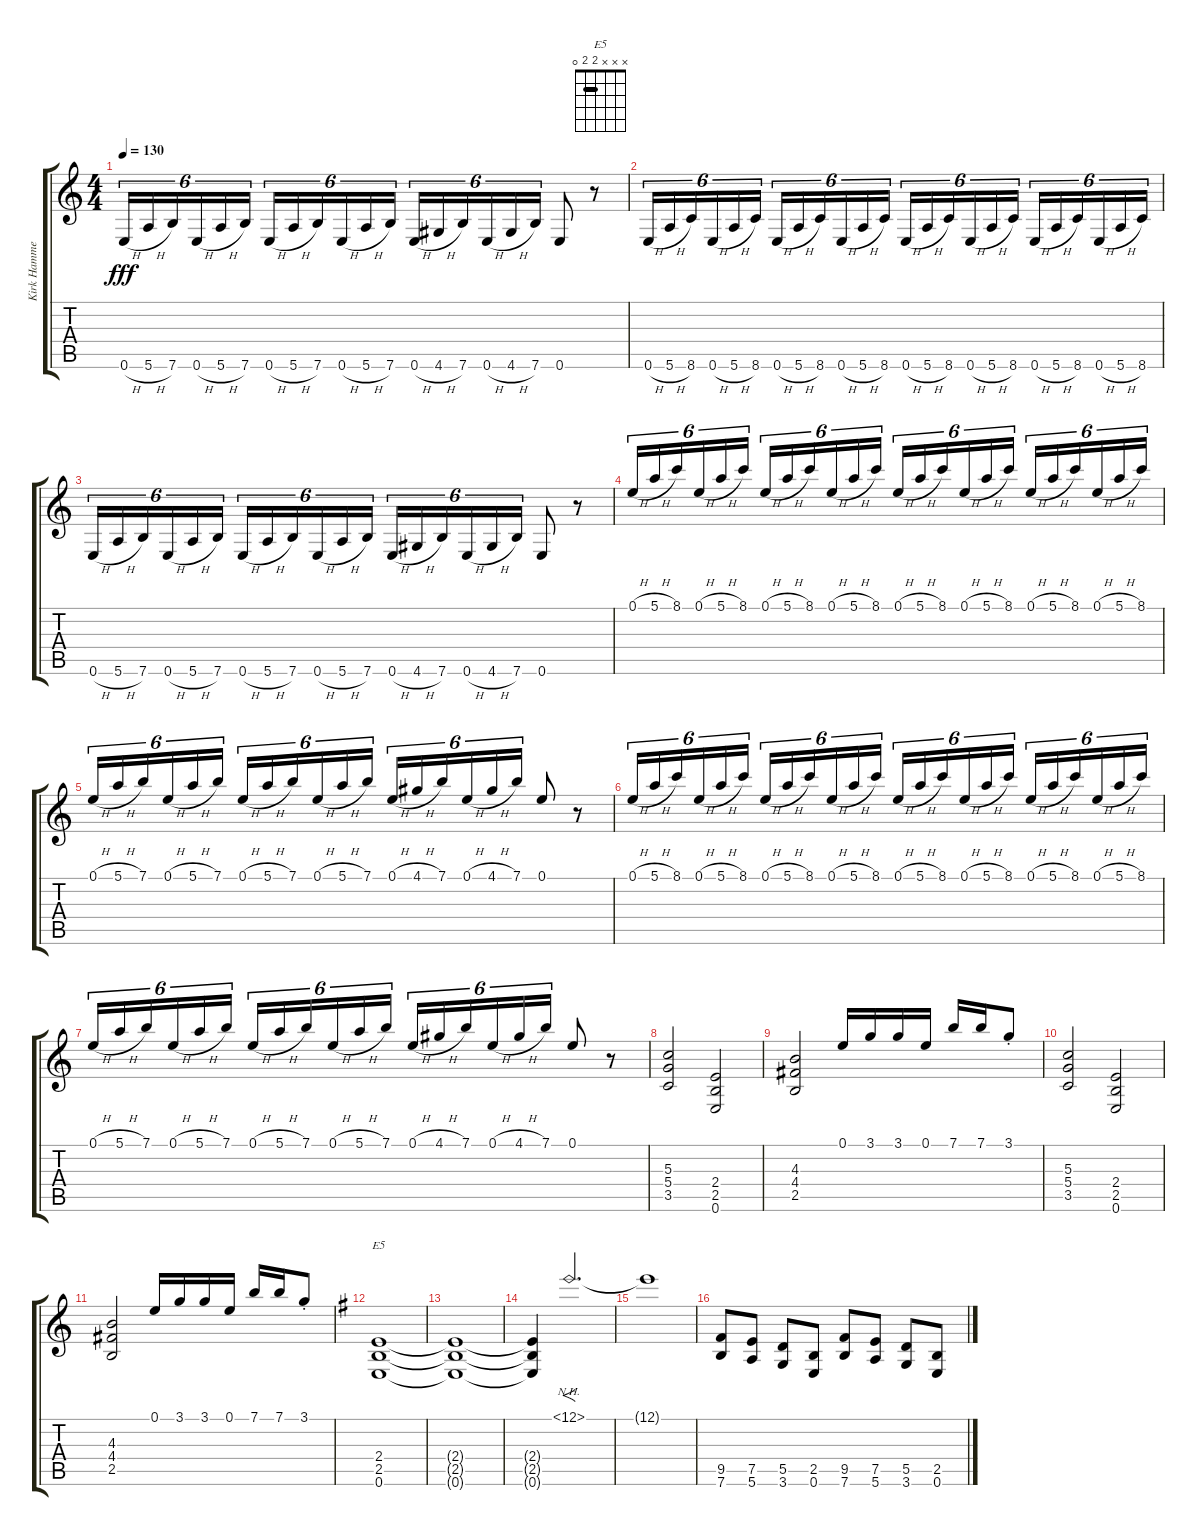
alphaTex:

\track ("Kirk Hammet" "Kirk Hamme") {instrument distortionguitar}
\staff {score tabs}
\tuning (E4 B3 G3 D3 A2 E2) {hide}
\chord ("E5" x x x 2 2 0) {barre 2}
\ts (4 4)
\tempo 130
\clef g2
\ks aminor
0.6{h}.16{tu (6 4) dy fff} 5.6{h}.16{tu (6 4)} 7.6.16{tu (6 4)} 0.6{h}.16{tu (6 4)} 5.6{h}.16{tu (6 4)} 7.6.16{tu (6 4)} 0.6{h}.16{tu (6 4)} 5.6{h}.16{tu (6 4)} 7.6.16{tu (6 4)} 0.6{h}.16{tu (6 4)} 5.6{h}.16{tu (6 4)} 7.6.16{tu (6 4)} 0.6{h}.16{tu (6 4)} 4.6{h}.16{tu (6 4)} 7.6.16{tu (6 4)} 0.6{h}.16{tu (6 4)} 4.6{h}.16{tu (6 4)} 7.6.16{tu (6 4)} 0.6.8 r.8 |
0.6{h}.16{tu (6 4)} 5.6{h}.16{tu (6 4)} 8.6.16{tu (6 4)} 0.6{h}.16{tu (6 4)} 5.6{h}.16{tu (6 4)} 8.6.16{tu (6 4)} 0.6{h}.16{tu (6 4)} 5.6{h}.16{tu (6 4)} 8.6.16{tu (6 4)} 0.6{h}.16{tu (6 4)} 5.6{h}.16{tu (6 4)} 8.6.16{tu (6 4)} 0.6{h}.16{tu (6 4)} 5.6{h}.16{tu (6 4)} 8.6.16{tu (6 4)} 0.6{h}.16{tu (6 4)} 5.6{h}.16{tu (6 4)} 8.6.16{tu (6 4)} 0.6{h}.16{tu (6 4)} 5.6{h}.16{tu (6 4)} 8.6.16{tu (6 4)} 0.6{h}.16{tu (6 4)} 5.6{h}.16{tu (6 4)} 8.6.16{tu (6 4)} |
0.6{h}.16{tu (6 4)} 5.6{h}.16{tu (6 4)} 7.6.16{tu (6 4)} 0.6{h}.16{tu (6 4)} 5.6{h}.16{tu (6 4)} 7.6.16{tu (6 4)} 0.6{h}.16{tu (6 4)} 5.6{h}.16{tu (6 4)} 7.6.16{tu (6 4)} 0.6{h}.16{tu (6 4)} 5.6{h}.16{tu (6 4)} 7.6.16{tu (6 4)} 0.6{h}.16{tu (6 4)} 4.6{h}.16{tu (6 4)} 7.6.16{tu (6 4)} 0.6{h}.16{tu (6 4)} 4.6{h}.16{tu (6 4)} 7.6.16{tu (6 4)} 0.6.8 r.8 |
0.1{h}.16{tu (6 4) beam Up} 5.1{h}.16{tu (6 4) beam Up} 8.1.16{tu (6 4) beam Up} 0.1{h}.16{tu (6 4) beam Up} 5.1{h}.16{tu (6 4) beam Up} 8.1.16{tu (6 4) beam Up} 0.1{h}.16{tu (6 4) beam Up} 5.1{h}.16{tu (6 4) beam Up} 8.1.16{tu (6 4) beam Up} 0.1{h}.16{tu (6 4) beam Up} 5.1{h}.16{tu (6 4) beam Up} 8.1.16{tu (6 4) beam Up} 0.1{h}.16{tu (6 4) beam Up} 5.1{h}.16{tu (6 4) beam Up} 8.1.16{tu (6 4) beam Up} 0.1{h}.16{tu (6 4) beam Up} 5.1{h}.16{tu (6 4) beam Up} 8.1.16{tu (6 4) beam Up} 0.1{h}.16{tu (6 4) beam Up} 5.1{h}.16{tu (6 4) beam Up} 8.1.16{tu (6 4) beam Up} 0.1{h}.16{tu (6 4) beam Up} 5.1{h}.16{tu (6 4) beam Up} 8.1.16{tu (6 4) beam Up} |
0.1{h}.16{tu (6 4) beam Up} 5.1{h}.16{tu (6 4) beam Up} 7.1.16{tu (6 4) beam Up} 0.1{h}.16{tu (6 4) beam Up} 5.1{h}.16{tu (6 4) beam Up} 7.1.16{tu (6 4) beam Up} 0.1{h}.16{tu (6 4) beam Up} 5.1{h}.16{tu (6 4) beam Up} 7.1.16{tu (6 4) beam Up} 0.1{h}.16{tu (6 4) beam Up} 5.1{h}.16{tu (6 4) beam Up} 7.1.16{tu (6 4) beam Up} 0.1{h}.16{tu (6 4) beam Up} 4.1{h}.16{tu (6 4) beam Up} 7.1.16{tu (6 4) beam Up} 0.1{h}.16{tu (6 4) beam Up} 4.1{h}.16{tu (6 4) beam Up} 7.1.16{tu (6 4) beam Up} 0.1.8{beam Up} r.8 |
0.1{h}.16{tu (6 4) beam Up} 5.1{h}.16{tu (6 4) beam Up} 8.1.16{tu (6 4) beam Up} 0.1{h}.16{tu (6 4) beam Up} 5.1{h}.16{tu (6 4) beam Up} 8.1.16{tu (6 4) beam Up} 0.1{h}.16{tu (6 4) beam Up} 5.1{h}.16{tu (6 4) beam Up} 8.1.16{tu (6 4) beam Up} 0.1{h}.16{tu (6 4) beam Up} 5.1{h}.16{tu (6 4) beam Up} 8.1.16{tu (6 4) beam Up} 0.1{h}.16{tu (6 4) beam Up} 5.1{h}.16{tu (6 4) beam Up} 8.1.16{tu (6 4) beam Up} 0.1{h}.16{tu (6 4) beam Up} 5.1{h}.16{tu (6 4) beam Up} 8.1.16{tu (6 4) beam Up} 0.1{h}.16{tu (6 4) beam Up} 5.1{h}.16{tu (6 4) beam Up} 8.1.16{tu (6 4) beam Up} 0.1{h}.16{tu (6 4) beam Up} 5.1{h}.16{tu (6 4) beam Up} 8.1.16{tu (6 4) beam Up} |
0.1{h}.16{tu (6 4) beam Up} 5.1{h}.16{tu (6 4) beam Up} 7.1.16{tu (6 4) beam Up} 0.1{h}.16{tu (6 4) beam Up} 5.1{h}.16{tu (6 4) beam Up} 7.1.16{tu (6 4) beam Up} 0.1{h}.16{tu (6 4) beam Up} 5.1{h}.16{tu (6 4) beam Up} 7.1.16{tu (6 4) beam Up} 0.1{h}.16{tu (6 4) beam Up} 5.1{h}.16{tu (6 4) beam Up} 7.1.16{tu (6 4) beam Up} 0.1{h}.16{tu (6 4) beam Up} 4.1{h}.16{tu (6 4) beam Up} 7.1.16{tu (6 4) beam Up} 0.1{h}.16{tu (6 4) beam Up} 4.1{h}.16{tu (6 4) beam Up} 7.1.16{tu (6 4) beam Up} 0.1.8{beam Up} r.8 |
(5.3 5.4 3.5).2 (2.4 2.5 0.6).2 |
(4.3 4.4 2.5).2 0.1.16{beam Up} 3.1.16{beam Up} 3.1.16{beam Up} 0.1.16{beam Up} 7.1.16{beam Up} 7.1.16{beam Up} 3.1{st}.8{beam Up} |
(5.3 5.4 3.5).2 (2.4 2.5 0.6).2 |
(4.3 4.4 2.5).2 0.1.16{beam Up} 3.1.16{beam Up} 3.1.16{beam Up} 0.1.16{beam Up} 7.1.16{beam Up} 7.1.16{beam Up} 3.1{st}.8{beam Up} |
\ks eminor
(2.4 2.5 0.6).1{ch "E5"} |
(2.4{t} 2.5{t} 0.6{t}).1 |
(2.4{t} 2.5{t} 0.6{t}).4 12.1{nh}.2{f d beam Up} |
12.1{t}.1 |
(9.5 7.6).8 (7.5 5.6).8 (5.5 3.6).8 (2.5 0.6).8 (9.5 7.6).8 (7.5 5.6).8 (5.5 3.6).8 (2.5 0.6).8
